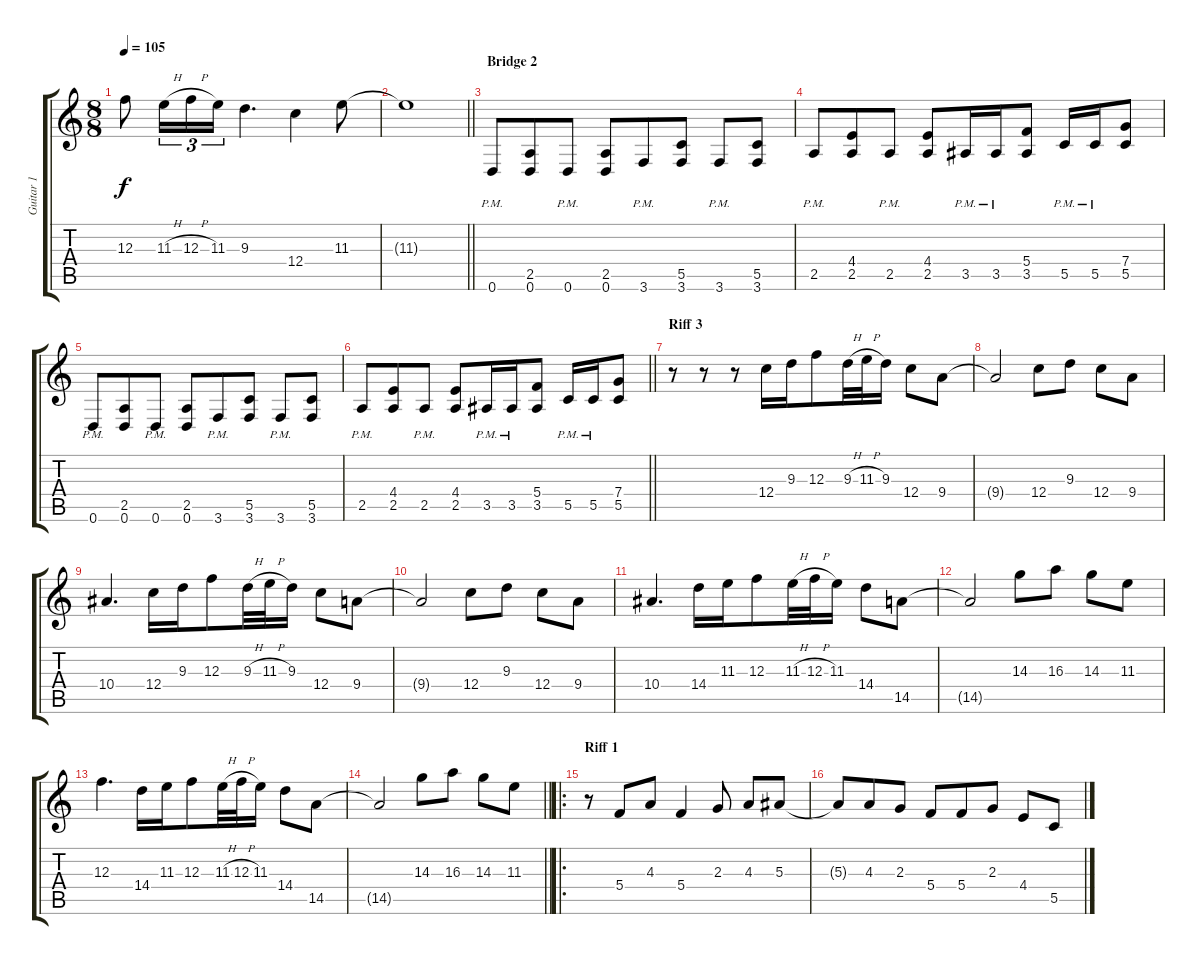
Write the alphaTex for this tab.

\track ("Guitar 1" "Guitar 1") {instrument distortionguitar}
\staff {score tabs}
\tuning (D4 A3 F3 C3 G2 D2) {hide}
\ts (8 8)
\tempo 105
\clef g2
\ks c
12.3.8{dy f} 11.3{h}.16{tu (3 2)} 12.3{h}.16{tu (3 2)} 11.3.16{tu (3 2)} 9.3.4{d} 12.4.4 11.3.8 |
\barLineRight lightlight
11.3{t}.1 |
\section ("" "Bridge 2")
0.6{pm}.8 (2.5 0.6).8 0.6{pm}.8 (2.5 0.6).8 3.6{pm}.8 (5.5 3.6).8 3.6{pm}.8 (5.5 3.6).8 |
2.5{pm}.8 (4.4 2.5).8 2.5{pm}.8 (4.4 2.5).8 3.5{pm}.16 3.5{pm}.16 (5.4 3.5).8 5.5{pm}.16 5.5{pm}.16 (7.4 5.5).8 |
0.6{pm}.8 (2.5 0.6).8 0.6{pm}.8 (2.5 0.6).8 3.6{pm}.8 (5.5 3.6).8 3.6{pm}.8 (5.5 3.6).8 |
\barLineRight lightlight
2.5{pm}.8 (4.4 2.5).8 2.5{pm}.8 (4.4 2.5).8 3.5{pm}.16 3.5{pm}.16 (5.4 3.5).8 5.5{pm}.16 5.5{pm}.16 (7.4 5.5).8 |
\section ("" "Riff 3")
r.8 r.8 r.8 12.4.16 9.3.16 12.3.8 9.3{h}.32 11.3{h}.32 9.3.16 12.4.8 9.4.8 |
9.4{t}.2 12.4.8 9.3.8 12.4.8 9.4.8 |
10.4.4{d} 12.4.16 9.3.16 12.3.8 9.3{h}.32 11.3{h}.32 9.3.16 12.4.8 9.4.8 |
9.4{t}.2 12.4.8 9.3.8 12.4.8 9.4.8 |
10.4.4{d} 14.4.16 11.3.16 12.3.8 11.3{h}.32 12.3{h}.32 11.3.16 14.4.8 14.5.8 |
14.5{t}.2 14.3.8 16.3.8 14.3.8 11.3.8 |
12.3.4{d} 14.4.16 11.3.16 12.3.8 11.3{h}.32 12.3{h}.32 11.3.16 14.4.8 14.5.8 |
\barLineRight lightlight
14.5{t}.2 14.3.8 16.3.8 14.3.8 11.3.8 |
\ro
\section ("" "Riff 1")
r.8 5.4.8 4.3.8 5.4.4 2.3.8 4.3.8 5.3.8 |
5.3{t}.8 4.3.8 2.3.8 5.4.8 5.4.8 2.3.8 4.4.8 5.5.8
